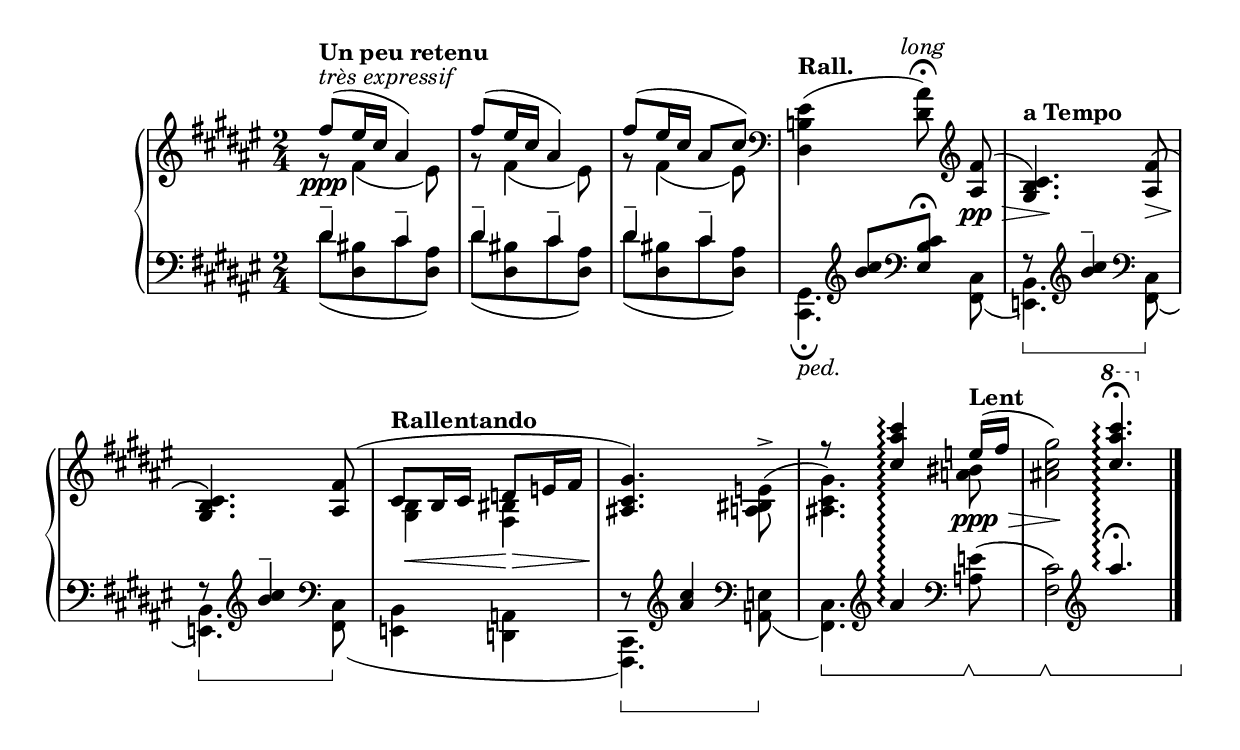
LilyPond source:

%% http://lsr.dsi.unimi.it/LSR/Item?id=814
%% see also http://lilypond.org/doc/v2.18/Documentation/notation/keyboard-and-other-multi_002dstaff-instruments

% M. Ravel, Sonatine (1905)
% First movement
\include "english.ly"

\layout {
  \context {
    \Score
    \remove "Bar_number_engraver"
  }
}

fermataLong = \markup {
  \override #'(direction . 1)
  \override #'(baseline-skip . 2) {
    \dir-column {
      \musicglyph #"scripts.ufermata"
      \text \italic \center-align long
    }
  }
}

\new PianoStaff <<
  \set PianoStaff.connectArpeggios = ##t
  \new Staff {
    \time 2/4
    \key fs \major
    <<
      \new Voice {
        \voiceOne
        fs''8 ( ^\markup {
          \override #'(baseline-skip . 2.4) \column {
            \line \bold { Un peu retenu }
            \line \italic { très expressif }
          }
        }
        es''16
        cs''16
        as'4 )
        |
        fs''8 (
        es''16
        cs''16
        as'4 )
        |
        fs''8 (
        es''16
        cs''16
        as'8
        cs''8 )
        |
      }
      \new Voice {
        \voiceTwo
        gs'8\rest \ppp
        fs'4 (
        es'8 )
        |
        gs'8\rest
        fs'4 (
        es'8 )
        |
        gs'8\rest
        fs'4 (
        es'8 )
        |
      }
    >>
    \clef bass
    <ds b! es'>4 ( ^ \markup \bold { Rall. }
    \override Script.stencil = #(lambda (grob)
      (grob-interpret-markup grob fermataLong))
    <ds' as'>8 ) \fermata
    \noBeam
    \clef treble
    \slurUp
    \once \override Hairpin.to-barline = ##f
    <as fs'>8 ( \pp \>
    |
    <gs b cs'>4. \! ) ^\markup \bold { a Tempo }
    \slurUp
    <as fs'>8 ^\( \>
    |
    <gs b cs'>4. \! \)
    <<
      \new Voice {
        \voiceOne
        <as fs'>8 (
        |
        cs'8 ^\markup \bold { Rallentando }
        b16
        cs'16
        d'8
        e'16
        fs'16
        |
        <as! cs' gs'>4. )
        s8
        |
        r8
        <cs'' as'' cs'''>4 \arpeggio
        e''16 ( ^\markup \bold { Lent }
        fs''16
        |
        \voiceTwo
        <as'! cs'' gs''>2 )
        |
      }
      \new Voice {
        \voiceTwo
        s8
        |
        <gs b>4 \<
        <fs bs>4 \>
        |
        s4. \!
        \slurUp
        \once \override Script.direction = #UP
        <a bs e'>8 ( \accent
        |
        <as! cs' gs'>4. )
        \once \override Hairpin.to-barline = ##f
        <a' bs'>8 \ppp \>
        |
        s8 \!
        \stemDown
        \once \override Script.direction = #UP
        \ottava #1
        \voiceOne
        \once \override PianoStaff.Arpeggio.padding = #0.8
        <cs''' as''' cs''''>4. \arpeggio \fermata
        \ottava #0
        \bar "|."
      }
    >>
  }
  \new Staff <<
    \set Staff.pedalSustainStyle = #'bracket
    \key fs \major
    \clef bass
    \new Voice {
      \voiceOne
      ds'4 \tenuto
      cs'4 \tenuto
      |
      ds'4 \tenuto
      cs'4 \tenuto
      |
      ds'4 \tenuto
      cs'4 \tenuto
      |
      s8
      \clef treble
      <b' cs''>8 [
      \clef bass
      <es b cs'>8 \fermata ]
      s8
      |
      fs8\rest
      \clef treble
      <b' cs''>4 \tenuto
      s8
      |
      fs8\rest
      \clef treble
      <b' cs''>4 \tenuto
      s8
      |
      s2
      |
      ds8\rest
      \clef treble
      <as' cs''>4
      \clef bass
      s8
      |
      s8
      \clef treble
      <as'>4 \arpeggio
      \clef bass
      s8
      |
      s8
      \clef treble
      <as''>4. \arpeggio \fermata
      |
    }
    \new Voice {
      \voiceTwo
      ds'8 [ (
      < ds bs >8
      cs'8
      < ds as >8 ] )
      |
      ds'8 [ (
      < ds bs >8
      cs'8
      < ds as >8 ] )
      |
      ds'8 [ (
      < ds bs >8
      cs'8
      < ds as >8 ] )
      |
      \once \override Script.outside-staff-priority = #100
      \once \override TextScript.outside-staff-priority = #500
      <cs, gs,>4. \fermata _\markup \italic { ped. }
      <fs, cs>8 (
      |
      <e, b,>4. ) \sustainOn
      \clef bass
      <fs, cs>8 \( \sustainOff
      |
      <e, b,>4. \) \sustainOn
      \clef bass
      <fs, cs>8 ( \sustainOff
      |
      <e, b,>4
      <d, a,>4
      |
      <fs,, cs,>4. ) \sustainOn
      <a, e>8 ( \sustainOff
      |
      <fs, cs>4. ) \sustainOn
      \slurUp
      <a e'>8 ( \sustainOff \sustainOn
      |
      <fs cs'>2 ) \sustainOff \sustainOn
      |
    }
  >>
>>

